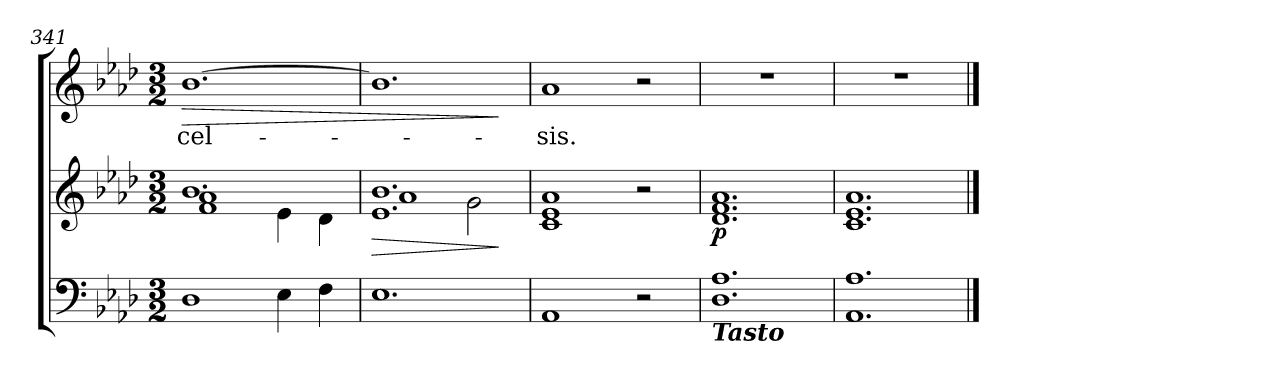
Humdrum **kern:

**kern	**kern	**dynam	**kern	**text	**dynam
*part2	*part2	*part2	*part1	*part1	*part1
*staff3	*staff2	*staff2/3	*staff1	*staff1	*staff1
*clefF4	*clefG2	*	*clefG2	*	*
*	*	*	*ITrd7c12	*	*
*k[b-e-a-d-]	*k[b-e-a-d-]	*	*k[b-e-a-d-]	*	*
*A-:	*A-:	*	*A-:	*	*
*M3/2	*M3/2	*	*M3/2	*	*
=341	=341	=341	=341	=341	=341
*	*^	*	*	*	*
!	!	!	!	!	!LO:LY:b	!LO:HP:b
1D-	1.b-	1f 1a-	.	[1.B-	-cel-	>
4E-\	.	4e-\	.	.	.	.
4F\	.	4d-\	.	.	.	.
=342	=342	=342	=342	=342	=342	=342
!	!	!	!LO:HP:b	!	!	!
1.E-	1.e- 1.b-	1a-	>	1.B-]	.	.
.	.	2g\	.	.	.	.
*	*v	*v	*	*	*	*
.	.	]	.	.	]
=343	=343	=343	=343	=343	=343
!	!	!	!	!LO:LY:b	!
1AA-	1c 1e- 1a-	.	1A-	-sis.	.
2r	2r	.	2r	.	.
=344	=344	=344	=344	=344	=344
!LO:TX:b:Bi:t=Tasto	!	!	!	!	!
!	!	!LO:DY:b	!	!	!
1.D- 1.A-	1.d- 1.f 1.a-	p	1.r	.	.
=345	=345	=345	=345	=345	=345
1.AA- 1.A-	1.c 1.e- 1.a-	.	1.r	.	.
==	==	==	==	==	==
*-	*-	*-	*-	*-	*-
